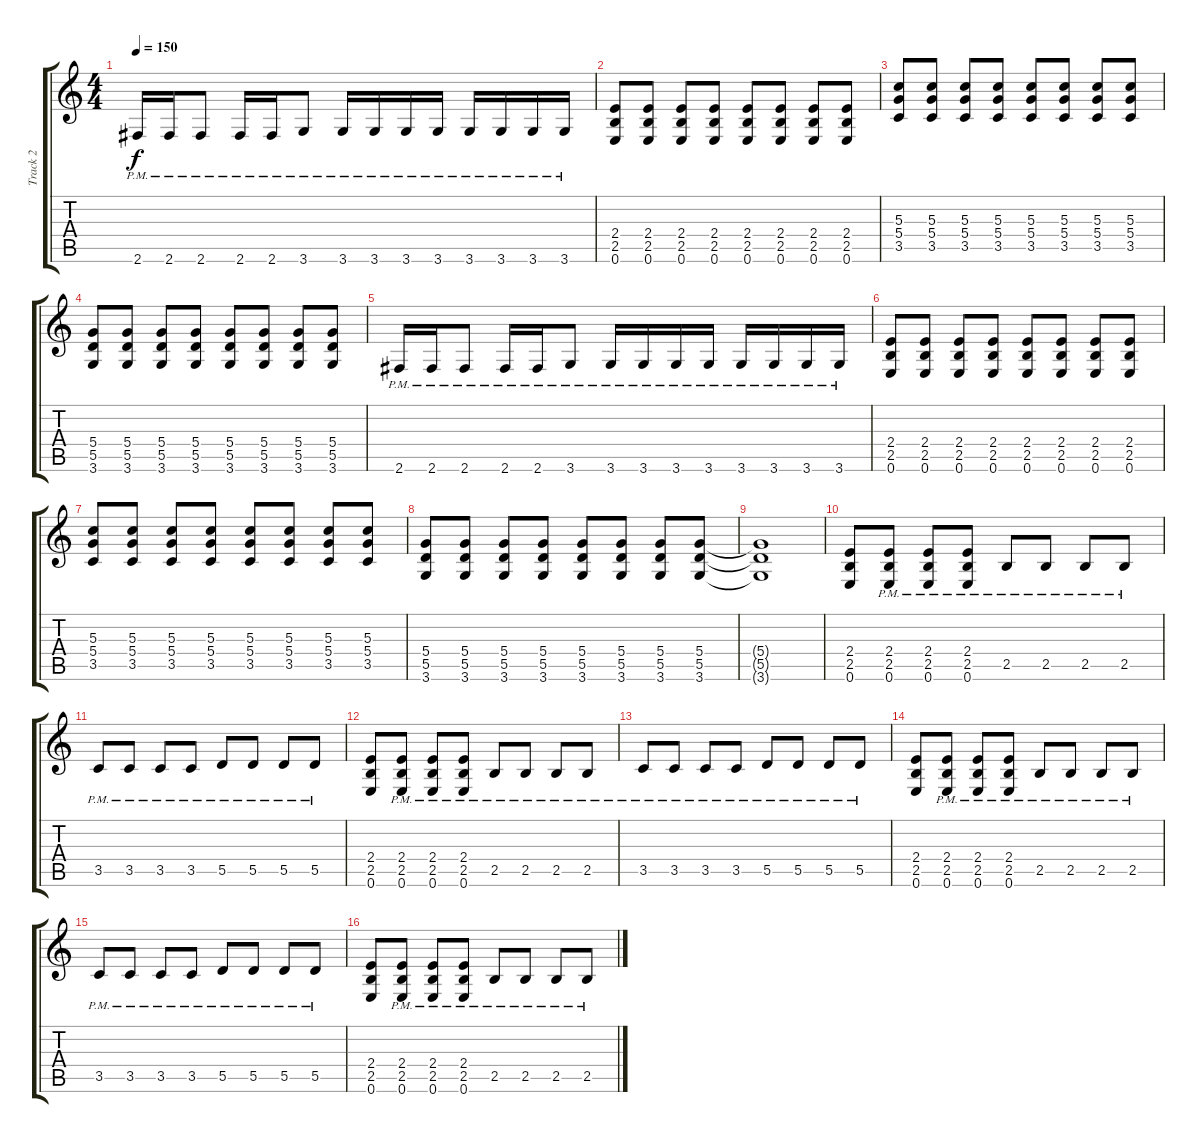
\track ("Track 2" "Track 2") {instrument distortionguitar}
\staff {score tabs}
\tuning (E4 B3 G3 D3 A2 E2) {hide}
\ts (4 4)
\tempo 150
\clef g2
\ks c
2.6{pm}.16{dy f} 2.6{pm}.16 2.6{pm}.8 2.6{pm}.16 2.6{pm}.16 3.6{pm}.8 3.6{pm}.16 3.6{pm}.16 3.6{pm}.16 3.6{pm}.16 3.6{pm}.16 3.6{pm}.16 3.6{pm}.16 3.6{pm}.16 |
(2.4 2.5 0.6).8{instrument distortionguitar} (2.4 2.5 0.6).8 (2.4 2.5 0.6).8 (2.4 2.5 0.6).8 (2.4 2.5 0.6).8 (2.4 2.5 0.6).8 (2.4 2.5 0.6).8 (2.4 2.5 0.6).8 |
(5.3 5.4 3.5).8 (5.3 5.4 3.5).8 (5.3 5.4 3.5).8 (5.3 5.4 3.5).8 (5.3 5.4 3.5).8 (5.3 5.4 3.5).8 (5.3 5.4 3.5).8 (5.3 5.4 3.5).8 |
(5.4 5.5 3.6).8 (5.4 5.5 3.6).8 (5.4 5.5 3.6).8 (5.4 5.5 3.6).8 (5.4 5.5 3.6).8 (5.4 5.5 3.6).8 (5.4 5.5 3.6).8 (5.4 5.5 3.6).8 |
2.6{pm}.16 2.6{pm}.16 2.6{pm}.8 2.6{pm}.16 2.6{pm}.16 3.6{pm}.8 3.6{pm}.16 3.6{pm}.16 3.6{pm}.16 3.6{pm}.16 3.6{pm}.16 3.6{pm}.16 3.6{pm}.16 3.6{pm}.16 |
(2.4 2.5 0.6).8{instrument distortionguitar} (2.4 2.5 0.6).8 (2.4 2.5 0.6).8 (2.4 2.5 0.6).8 (2.4 2.5 0.6).8 (2.4 2.5 0.6).8 (2.4 2.5 0.6).8 (2.4 2.5 0.6).8 |
(5.3 5.4 3.5).8 (5.3 5.4 3.5).8 (5.3 5.4 3.5).8 (5.3 5.4 3.5).8 (5.3 5.4 3.5).8 (5.3 5.4 3.5).8 (5.3 5.4 3.5).8 (5.3 5.4 3.5).8 |
(5.4 5.5 3.6).8 (5.4 5.5 3.6).8 (5.4 5.5 3.6).8 (5.4 5.5 3.6).8 (5.4 5.5 3.6).8 (5.4 5.5 3.6).8 (5.4 5.5 3.6).8 (5.4 5.5 3.6).8 |
(5.4{t} 5.5{t} 3.6{t}).1 |
(2.4 2.5 0.6).8 (2.4{pm} 2.5{pm} 0.6{pm}).8 (2.4{pm} 2.5{pm} 0.6{pm}).8 (2.4{pm} 2.5{pm} 0.6{pm}).8 2.5{pm}.8 2.5{pm}.8 2.5{pm}.8 2.5{pm}.8 |
3.5{pm}.8 3.5{pm}.8 3.5{pm}.8 3.5{pm}.8 5.5{pm}.8 5.5{pm}.8 5.5{pm}.8 5.5{pm}.8 |
(2.4 2.5 0.6).8 (2.4{pm} 2.5{pm} 0.6{pm}).8 (2.4{pm} 2.5{pm} 0.6{pm}).8 (2.4{pm} 2.5{pm} 0.6{pm}).8 2.5{pm}.8 2.5{pm}.8 2.5{pm}.8 2.5{pm}.8 |
3.5{pm}.8 3.5{pm}.8 3.5{pm}.8 3.5{pm}.8 5.5{pm}.8 5.5{pm}.8 5.5{pm}.8 5.5{pm}.8 |
(2.4 2.5 0.6).8 (2.4{pm} 2.5{pm} 0.6{pm}).8 (2.4{pm} 2.5{pm} 0.6{pm}).8 (2.4{pm} 2.5{pm} 0.6{pm}).8 2.5{pm}.8 2.5{pm}.8 2.5{pm}.8 2.5{pm}.8 |
3.5{pm}.8 3.5{pm}.8 3.5{pm}.8 3.5{pm}.8 5.5{pm}.8 5.5{pm}.8 5.5{pm}.8 5.5{pm}.8 |
(2.4 2.5 0.6).8 (2.4{pm} 2.5{pm} 0.6{pm}).8 (2.4{pm} 2.5{pm} 0.6{pm}).8 (2.4{pm} 2.5{pm} 0.6{pm}).8 2.5{pm}.8 2.5{pm}.8 2.5{pm}.8 2.5{pm}.8
